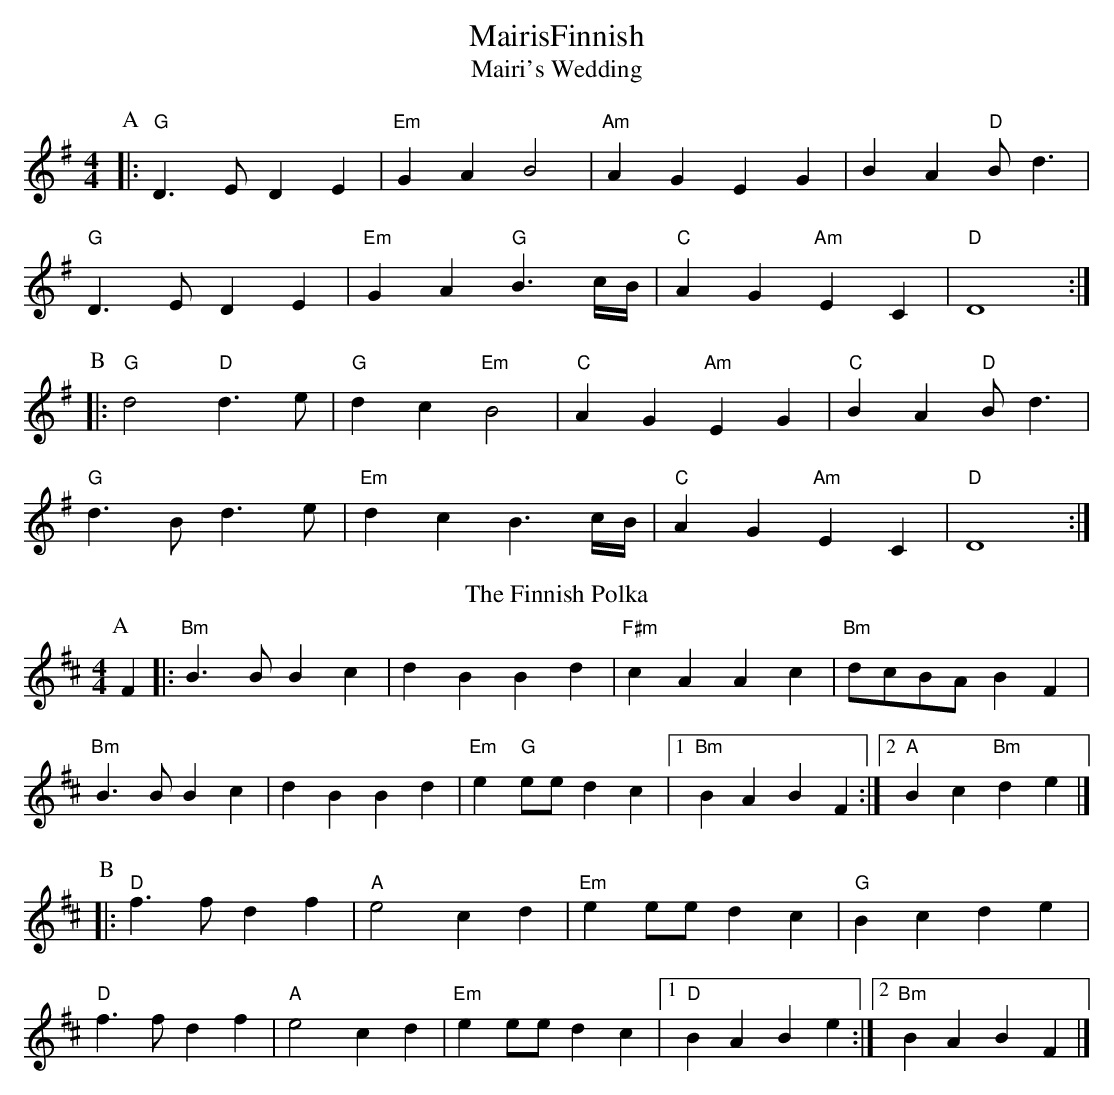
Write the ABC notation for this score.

X:1
T:MairisFinnish
T:
T:Mairi's Wedding
M:4/4
L:1/8
K:Gmaj
P:A
|:"G"D3E D2E2|"Em"G2A2 B4|"Am"A2G2 E2G2|B2A2 "D"Bd3|
"G"D3E D2E2|"Em"G2A2 "G"B2>cB/|"C"A2G2 "Am"E2C2|"D"D8:|
P:B
|:"G"d4"D"d2>e2|"G"d2c2 "Em"B4|"C"A2G2 "Am"E2G2|"C"B2A2 "D"Bd3|
"G"d3B d2>e2|"Em"d2c2 B2>cB/|"C"A2G2 "Am"E2C2|"D"D8:|
T:The Finnish Polka
M:4/4
L:1/4
K:Bmin
P:A
F|:"Bm"B>B B c|dB Bd|"F#m"cA Ac|"Bm"d/c/B/A/ BF|
"Bm"B>B B c|dB Bd|"Em"e"G"e/e/ dc|1"Bm"B A B F :|2"A"Bc "Bm"de|]
P:B
|:"D"f>f d f|"A"e2 c d|"Em"e e/e/ dc|"G"Bc de|
"D"f>fd f|"A"e2cd|"Em"e e/e/ dc|1"D"BA Be:|2"Bm"B A B F|]
